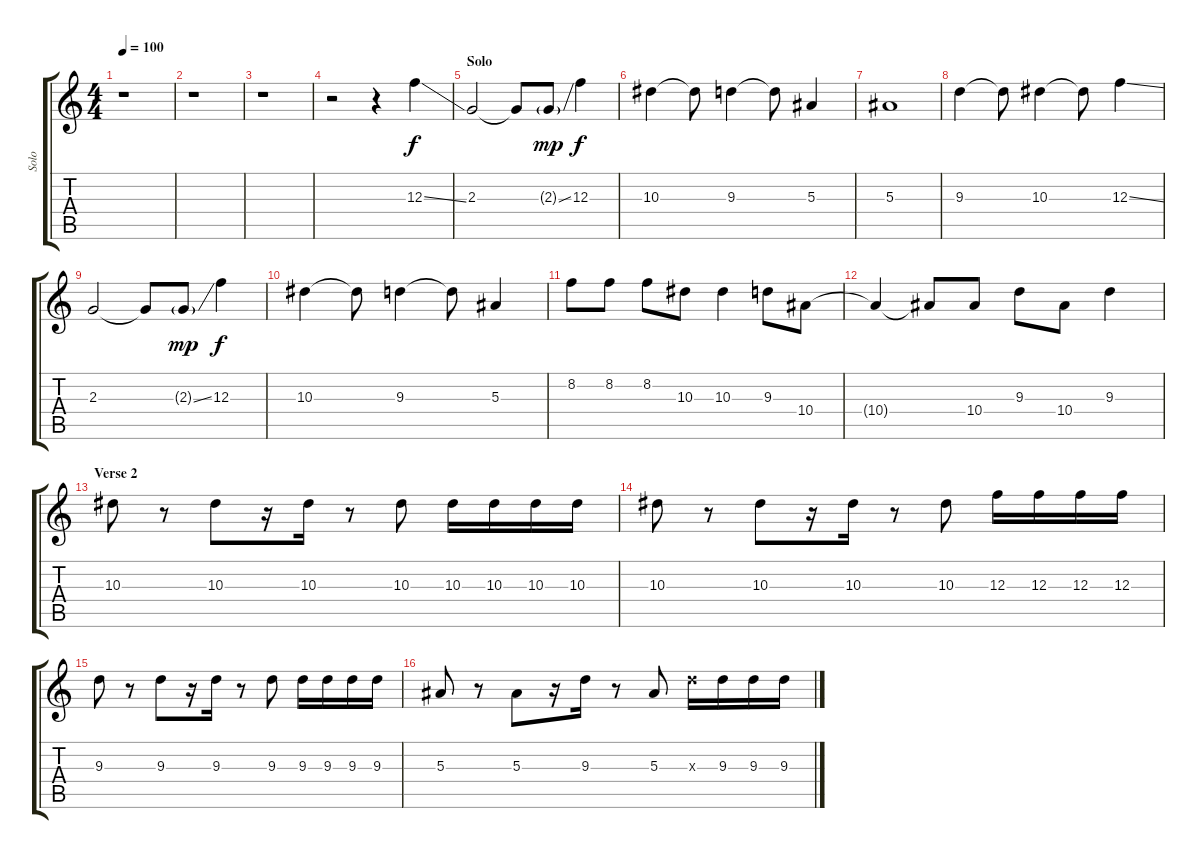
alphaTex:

\track ("Solo" "Solo") {instrument overdrivenguitar}
\staff {score tabs}
\tuning (D4 A3 F3 C3 G2 D2) {hide}
\ts (4 4)
\tempo 100
\clef g2
\ks c
r.1{dy f} |
r.1 |
r.1 |
r.2 r.4 12.3{ss}.4 |
\section ("" "Solo")
2.3.2{volume 10} 2.3{t}.8 2.3{ss g}.8{dy mp} 12.3.4{dy f volume 14} |
10.3.4 10.3{t}.8 9.3.4 9.3{t}.8 5.3.4 |
5.3.1{volume 10} |
9.3.4{volume 14} 9.3{t}.8 10.3.4 10.3{t}.8 12.3{ss}.4 |
2.3.2{volume 10} 2.3{t}.8 2.3{ss g}.8{dy mp} 12.3.4{dy f volume 14} |
10.3.4 10.3{t}.8 9.3.4 9.3{t}.8 5.3.4 |
8.2.8 8.2.8 8.2.8 10.3.8 10.3.4 9.3.8 10.4.8 |
10.4{t}.4 10.4{t}.8 10.4.8 9.3.8 10.4.8 9.3.4 |
\section ("" "Verse 2")
10.3.8 r.8 10.3.8 r.16 10.3.16 r.8 10.3.8 10.3.16 10.3.16 10.3.16 10.3.16 |
10.3.8 r.8 10.3.8 r.16 10.3.16 r.8 10.3.8 12.3.16 12.3.16 12.3.16 12.3.16 |
9.3.8 r.8 9.3.8 r.16 9.3.16 r.8 9.3.8 9.3.16 9.3.16 9.3.16 9.3.16 |
5.3.8 r.8 5.3.8 r.16 9.3.16 r.8 5.3.8 9.3{x}.16 9.3.16 9.3.16 9.3.16
